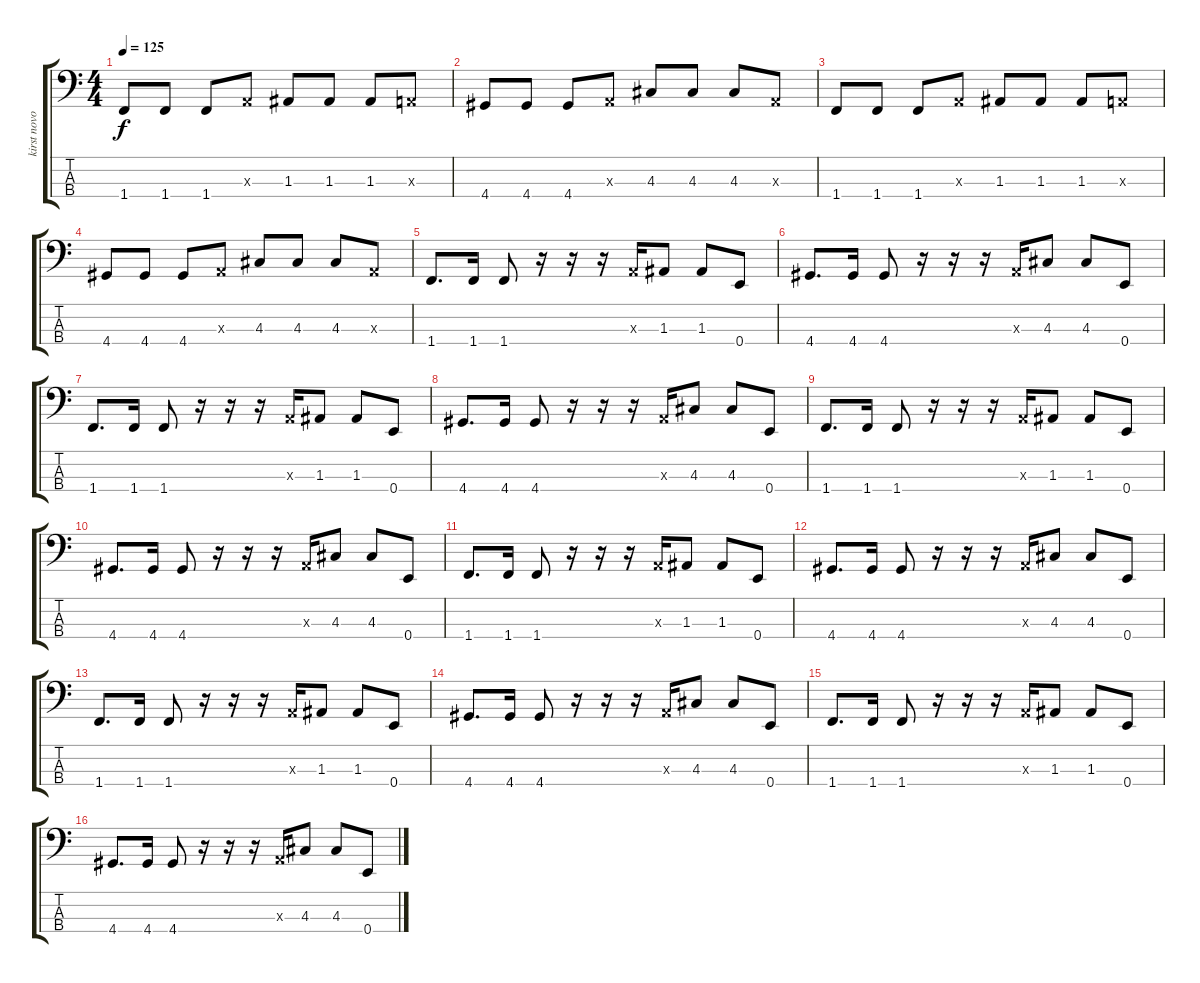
\track ("kirst novoselic" "kirst novo") {instrument electricbasspick}
\staff {score tabs}
\tuning (G2 D2 A1 E1) {hide}
\ts (4 4)
\tempo 125
\clef f4
\ks c
1.4.8{dy f} 1.4.8 1.4.8 0.3{x}.8 1.3.8 1.3.8 1.3.8 0.3{x}.8 |
4.4.8 4.4.8 4.4.8 0.3{x}.8 4.3.8 4.3.8 4.3.8 0.3{x}.8 |
1.4.8 1.4.8 1.4.8 0.3{x}.8 1.3.8 1.3.8 1.3.8 0.3{x}.8 |
4.4.8 4.4.8 4.4.8 0.3{x}.8 4.3.8 4.3.8 4.3.8 0.3{x}.8 |
1.4.8{d} 1.4.16 1.4.8 r.16 r.16 r.16 0.3{x}.16 1.3.8 1.3.8 0.4.8 |
4.4.8{d} 4.4.16 4.4.8 r.16 r.16 r.16 0.3{x}.16 4.3.8 4.3.8 0.4.8 |
1.4.8{d} 1.4.16 1.4.8 r.16 r.16 r.16 0.3{x}.16 1.3.8 1.3.8 0.4.8 |
4.4.8{d} 4.4.16 4.4.8 r.16 r.16 r.16 0.3{x}.16 4.3.8 4.3.8 0.4.8 |
1.4.8{d} 1.4.16 1.4.8 r.16 r.16 r.16 0.3{x}.16 1.3.8 1.3.8 0.4.8 |
4.4.8{d} 4.4.16 4.4.8 r.16 r.16 r.16 0.3{x}.16 4.3.8 4.3.8 0.4.8 |
1.4.8{d} 1.4.16 1.4.8 r.16 r.16 r.16 0.3{x}.16 1.3.8 1.3.8 0.4.8 |
4.4.8{d} 4.4.16 4.4.8 r.16 r.16 r.16 0.3{x}.16 4.3.8 4.3.8 0.4.8 |
1.4.8{d} 1.4.16 1.4.8 r.16 r.16 r.16 0.3{x}.16 1.3.8 1.3.8 0.4.8 |
4.4.8{d} 4.4.16 4.4.8 r.16 r.16 r.16 0.3{x}.16 4.3.8 4.3.8 0.4.8 |
1.4.8{d} 1.4.16 1.4.8 r.16 r.16 r.16 0.3{x}.16 1.3.8 1.3.8 0.4.8 |
4.4.8{d} 4.4.16 4.4.8 r.16 r.16 r.16 0.3{x}.16 4.3.8 4.3.8 0.4.8
